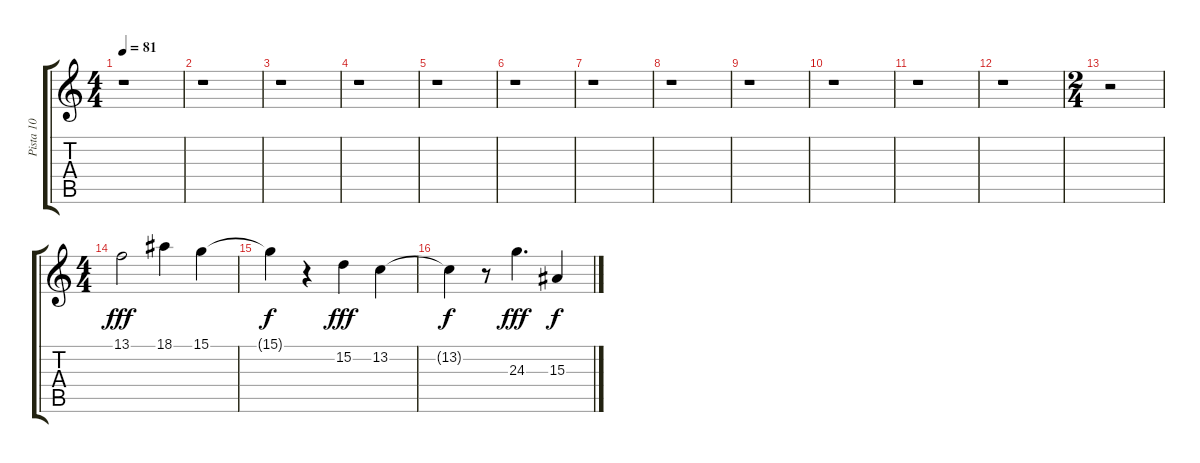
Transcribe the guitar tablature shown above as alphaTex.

\track ("Pista 10" "Pista 10") {instrument pad5bowed}
\staff {score tabs}
\tuning (E4 B3 G3 D3 A2 E2) {hide}
\ts (4 4)
\tempo 81
\clef g2
\ks c
r.1{dy fff} |
r.1 |
r.1 |
r.1 |
r.1 |
r.1 |
r.1 |
r.1 |
r.1 |
r.1 |
r.1 |
r.1 |
\ts (2 4)
r.2 |
\ts (4 4)
13.1.2 18.1.4 15.1.4 |
15.1{t}.4{dy f} r.4 15.2.4{dy fff} 13.2.4 |
13.2{t}.4{dy f} r.8 24.3.4{d dy fff} 15.3.4{dy f}
